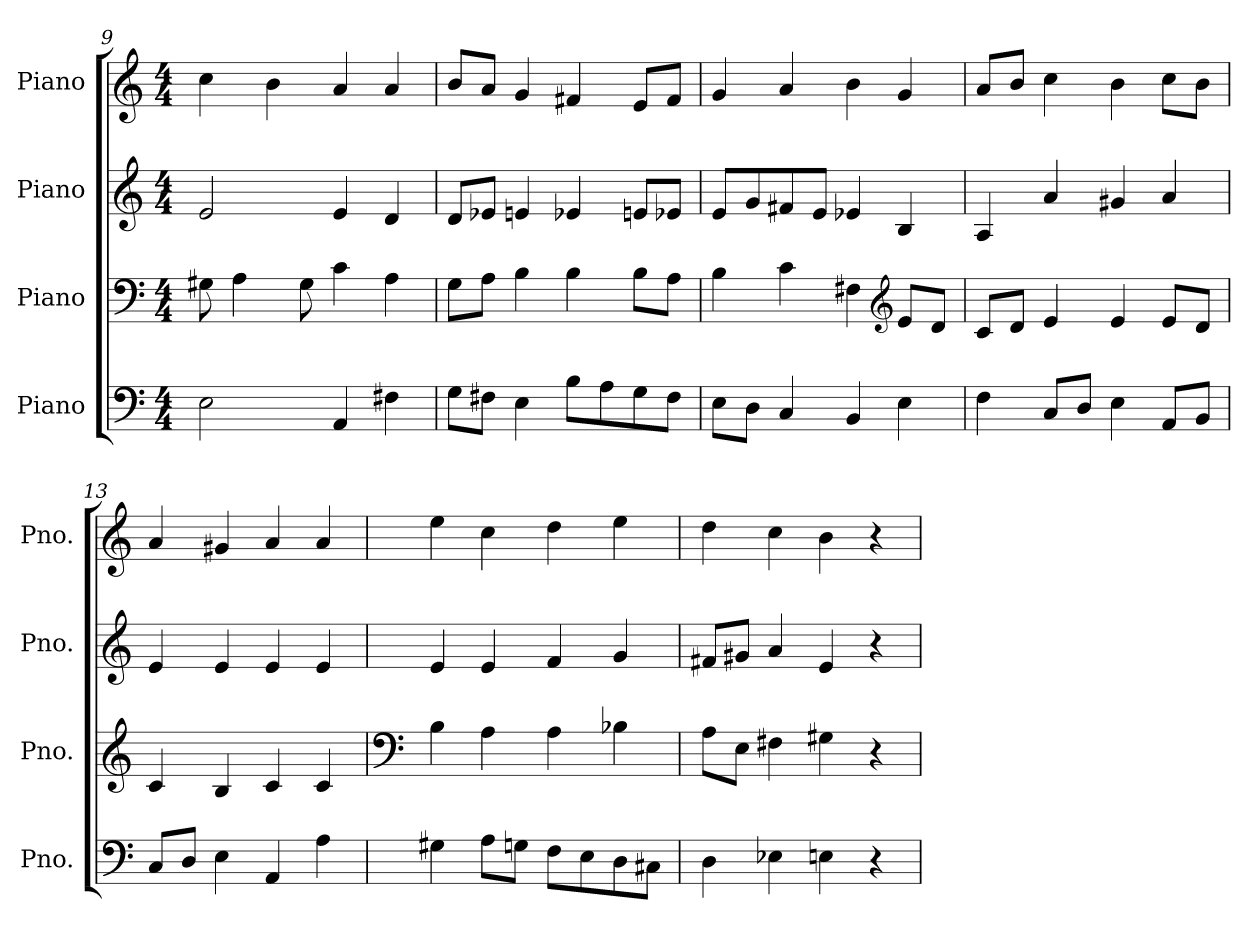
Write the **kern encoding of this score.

**kern	**kern	**kern	**kern
*part4	*part3	*part2	*part1
*staff4	*staff3	*staff2	*staff1
*I"Piano	*I"Piano	*I"Piano	*I"Piano
*I'Pno.	*I'Pno.	*I'Pno.	*I'Pno.
*clefF4	*clefF4	*clefG2	*clefG2
*k[]	*k[]	*k[]	*k[]
*M4/4	*M4/4	*M4/4	*M4/4
=9	=9	=9	=9
2E\	8G#X\	2e/	4cc\
.	4A\	.	.
.	.	.	4b\
.	8G#\	.	.
4AA/	4c\	4e/	4a/
4F#X\	4A\	4d/	4a/
=10	=10	=10	=10
8G\L	8G\L	8d/L	8b/L
8F#X\J	8A\J	8e-X/J	8a/J
4E\	4B\	4en/	4g/
8B\L	4B\	4e-X/	4f#X/
8A\	.	.	.
8G\	8B\L	8en/L	8e/L
8F#\J	8A\J	8e-X/J	8f#/J
!!LO:LB:g=z
=11	=11	=11	=11
8E\L	4B\	8e/L	4g/
8D\J	.	8g/	.
4C/	4c\	8f#X/	4a/
.	.	8e/J	.
4BB/	4F#X\	4e-X/	4b\
*	*clefG2	*	*
4E\	8e/L	4B/	4g/
.	8d/J	.	.
=12	=12	=12	=12
4F\	8c/L	4A/	8a/L
.	8d/J	.	8b/J
8C/L	4e/	4a/	4cc\
8D/J	.	.	.
4E\	4e/	4g#X/	4b\
8AA/L	8e/L	4a/	8cc\L
8BB/J	8d/J	.	8b\J
=13	=13	=13	=13
8C/L	4c/	4e/	4a/
8D/J	.	.	.
4E\	4B/	4e/	4g#X/
4AA/	4c/	4e/	4a/
4A\	4c/	4e/	4a/
=14	=14	=14	=14
*	*clefF4	*	*
4G#X\	4B\	4e/	4ee\
8A\L	4A\	4e/	4cc\
8Gn\J	.	.	.
8F\L	4A\	4f/	4dd\
8E\	.	.	.
8D\	4B-X\	4g/	4ee\
8C#X\J	.	.	.
=15	=15	=15	=15
4D\	8A\L	8f#X/L	4dd\
.	8E\J	8g#X/J	.
4E-X\	4F#X\	4a/	4cc\
4En\	4G#X\	4e/	4b\
4r	4r	4r	4r
=	=	=	=
*-	*-	*-	*-
